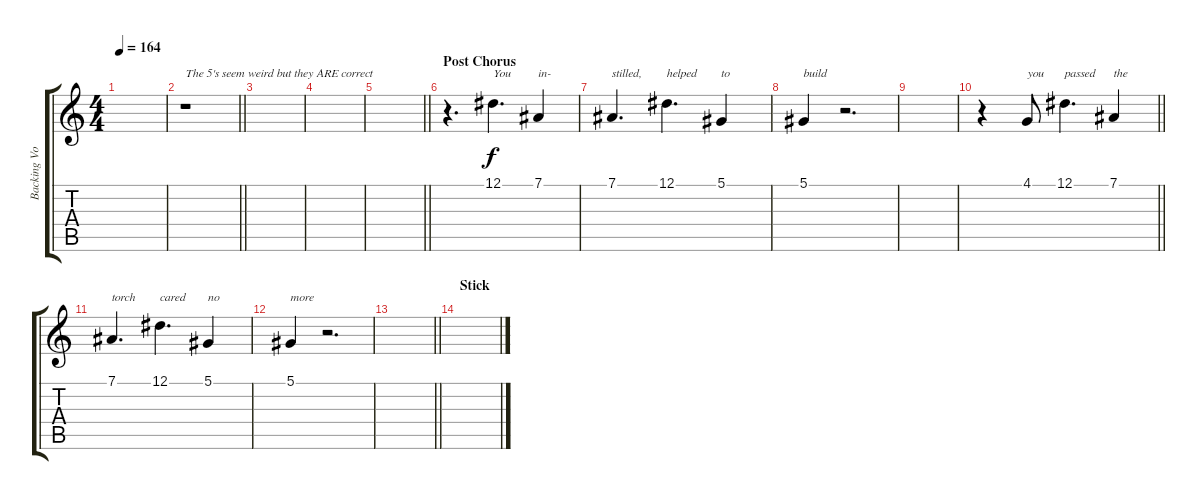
\track ("Backing Vocals - Hayley Williams" "Backing Vo") {instrument flute}
\staff {score tabs}
\tuning (Eb4 Bb3 Gb3 Db3 Ab2 Eb2) {hide}
\ts (4 4)
\tempo 164
\clef g2
\ks c
|
\barLineRight lightlight
r.1{txt "The 5's seem weird but they ARE correct"} |
|
|
\barLineRight lightlight
|
\section ("" "Post Chorus")
r.4{d} 12.1.4{d txt "You" dy f} 7.1.4{txt "in-"} |
7.1.4{d txt "stilled,"} 12.1.4{d txt "helped"} 5.1.4{txt "to"} |
5.1.4{txt "build"} r.2{d} |
|
\barLineRight lightlight
r.4 4.1.8{txt "you"} 12.1.4{d txt "passed"} 7.1.4{txt "the"} |
7.1.4{d txt "torch"} 12.1.4{d txt "cared"} 5.1.4{txt "no"} |
5.1.4{txt "more"} r.2{d} |
\barLineRight lightlight
|
\section ("" "Stick")
